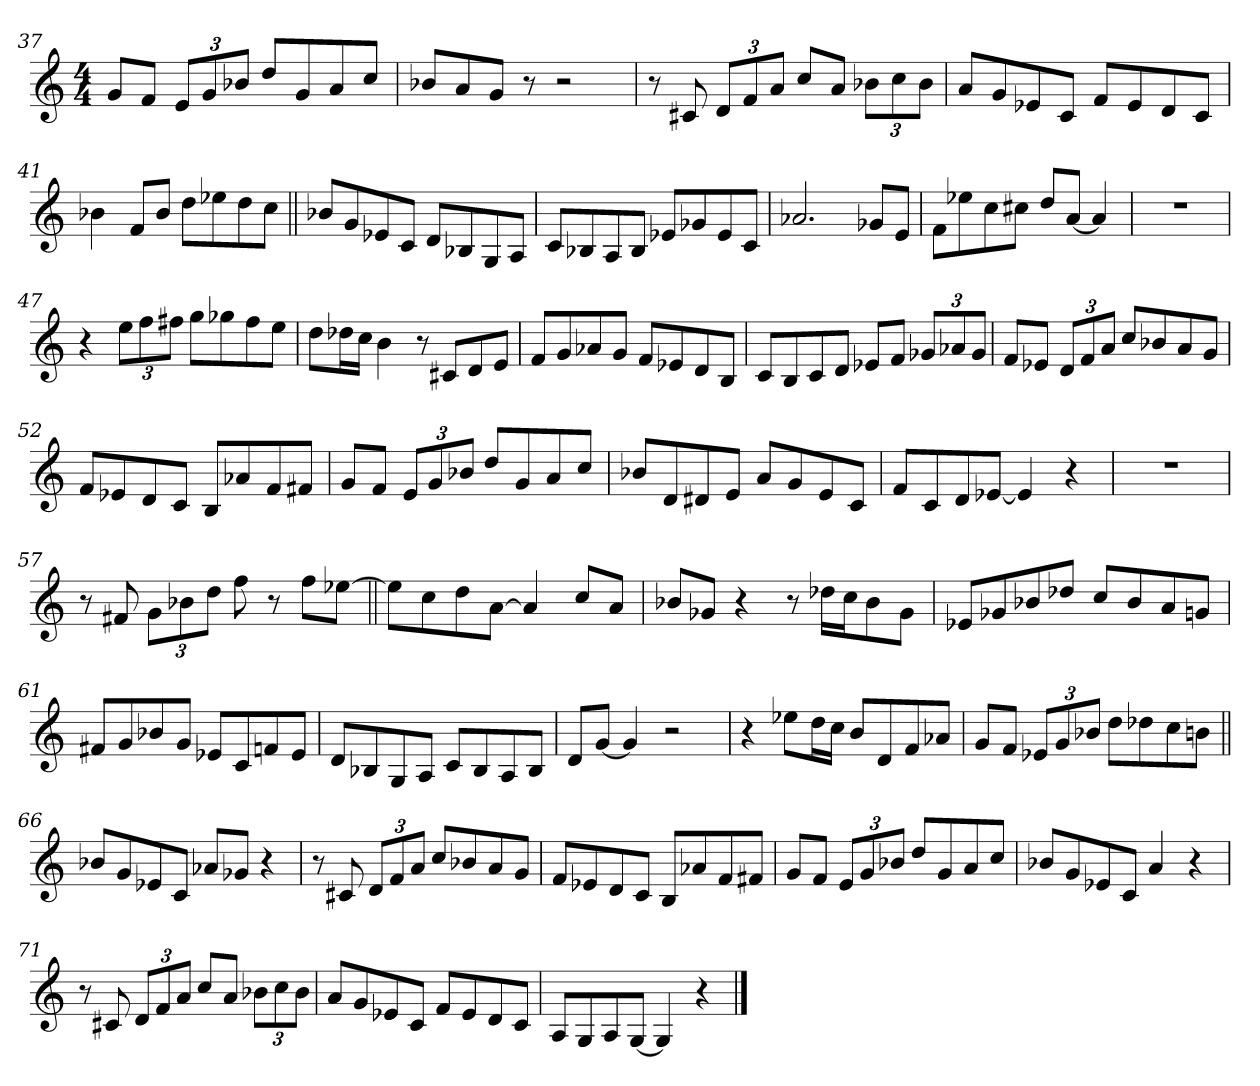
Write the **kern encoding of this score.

**kern
*part1
*staff1
*clefG2
*k[]
*M4/4
=37
8g/L
8f/J
12e/L
12g/
12b-X/J
8dd/L
8g/
8a/
8cc/J
=38
8b-X/L
8a/
8g/J
8r
2r
=39
8r
8c#X/
12d/L
12f/
12a/J
8cc/L
8a/J
12b-X\L
12cc\
12b-\J
=40
8a/L
8g/
8e-X/
8c/J
8f/L
8e-/
8d/
8c/J
=41
4b-X\
8f/L
8b-/J
8dd\L
8ee-X\
8dd\
8cc\J
=42||
8b-X/L
8g/
8e-X/
8c/J
8d/L
8B-X/
8G/
8A/J
=43
8c/L
8B-X/
8A/
8B-/J
8e-X/L
8g-X/
8e-/
8c/J
=44
2.a-X/
8g-X/L
8e/J
=45
8f\L
8ee-X\
8cc\
8cc#X\J
8dd/L
[8a/J
4a/]
=46
1r
=47
4r
12ee\L
12ff\
12ff#X\J
8gg\L
8gg-X\
8ff#\
8ee\J
=48
8dd\L
16dd-X\L
16cc\JJ
4b\
8r
8c#X/L
8d/
8e/J
=49
8f/L
8g/
8a-X/
8g/J
8f/L
8e-X/
8d/
8B/J
=50
8c/L
8B/
8c/
8d/J
8e-X/L
8f/J
12g-X/L
12a-X/
12g-/J
=51
8f/L
8e-X/J
12d/L
12f/
12a/J
8cc/L
8b-X/
8a/
8g/J
=52
8f/L
8e-X/
8d/
8c/J
8B/L
8a-X/
8f/
8f#X/J
=53
8g/L
8f/J
12e/L
12g/
12b-X/J
8dd/L
8g/
8a/
8cc/J
=54
8b-X/L
8d/
8d#X/
8e/J
8a/L
8g/
8e/
8c/J
=55
8f/L
8c/
8d/
[8e-X/J
4e-/]
4r
=56
1r
=57
8r
8f#X/
12g\L
12b-X\
12dd\J
8ff\
8r
8ff\L
[8ee-X\J
=58||
8ee-\L]
8cc\
8dd\
[8a\J
4a/]
8cc/L
8a/J
=59
8b-X/L
8g-X/J
4r
8r
16dd-X\LL
16cc\J
8b-\
8g-\J
=60
8e-X/L
8g-X/
8b-X/
8dd-X/J
8cc/L
8b-/
8a/
8gn/J
=61
8f#X/L
8g/
8b-X/
8g/J
8e-X/L
8c/
8fn/
8e-/J
=62
8d/L
8B-X/
8G/
8A/J
8c/L
8B-/
8A/
8B-/J
=63
8d/L
[8g/J
4g/]
2r
=64
4r
8ee-X\L
16dd\L
16cc\JJ
8b/L
8d/
8f/
8a-X/J
=65
8g/L
8f/J
12e-X/L
12g/
12b-X/J
8dd\L
8dd-X\
8cc\
8bn\J
=66||
8b-X/L
8g/
8e-X/
8c/J
8a-X/L
8g-X/J
4r
=67
8r
8c#X/
12d/L
12f/
12a/J
8cc/L
8b-X/
8a/
8g/J
=68
8f/L
8e-X/
8d/
8c/J
8B/L
8a-X/
8f/
8f#X/J
=69
8g/L
8f/J
12e/L
12g/
12b-X/J
8dd/L
8g/
8a/
8cc/J
=70
8b-X/L
8g/
8e-X/
8c/J
4a/
4r
=71
8r
8c#X/
12d/L
12f/
12a/J
8cc/L
8a/J
12b-X\L
12cc\
12b-\J
=72
8a/L
8g/
8e-X/
8c/J
8f/L
8e-/
8d/
8c/J
=73
8A/L
8G/
8A/
[8G/J
4G/]
4r
==
*-
